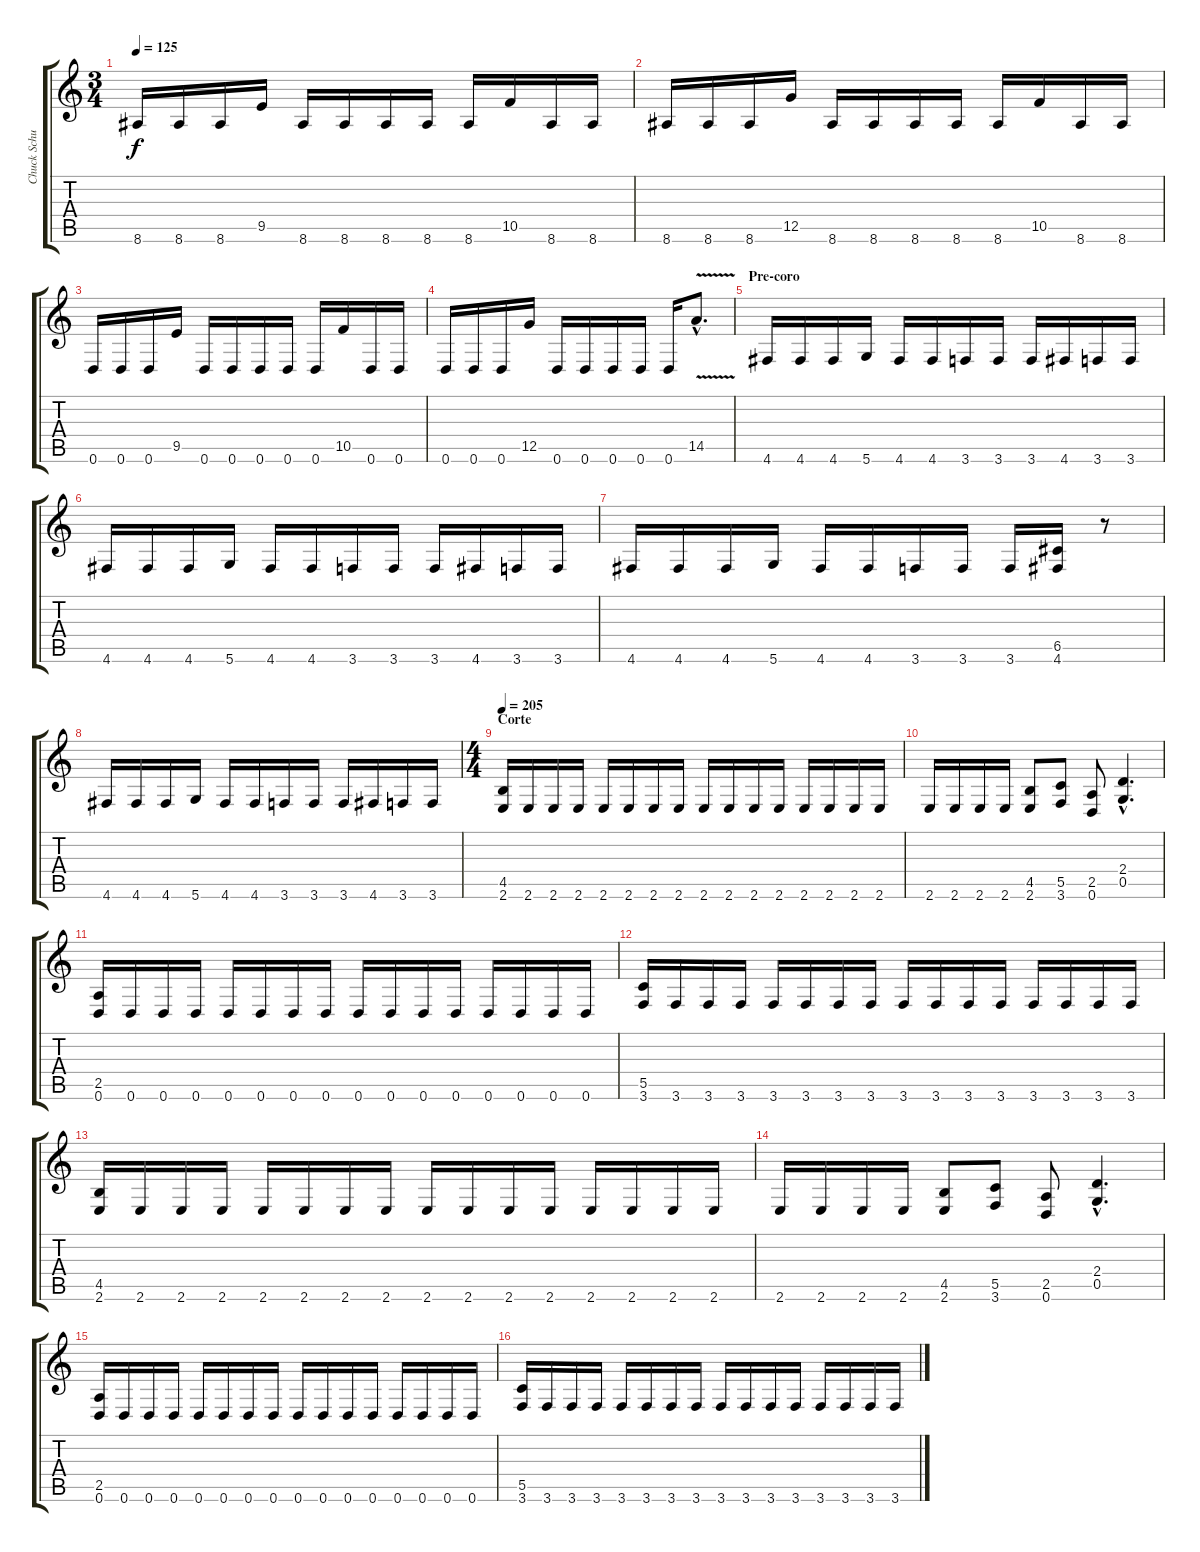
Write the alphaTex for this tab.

\track ("Chuck Schuldiner" "Chuck Schu") {instrument electricguitarclean}
\staff {score tabs}
\tuning (D4 A3 F3 C3 G2 D2) {hide}
\ts (3 4)
\tempo 125
\clef g2
\ks c
8.6.16{dy f} 8.6.16 8.6.16 9.5.16 8.6.16 8.6.16 8.6.16 8.6.16 8.6.16 10.5.16 8.6.16 8.6.16 |
8.6.16 8.6.16 8.6.16 12.5.16 8.6.16 8.6.16 8.6.16 8.6.16 8.6.16 10.5.16 8.6.16 8.6.16 |
0.6.16 0.6.16 0.6.16 9.5.16 0.6.16 0.6.16 0.6.16 0.6.16 0.6.16 10.5.16 0.6.16 0.6.16 |
0.6.16 0.6.16 0.6.16 12.5.16 0.6.16 0.6.16 0.6.16 0.6.16 0.6.16 14.5{v hac}.8{d} |
\section ("" "Pre-coro")
4.6.16 4.6.16 4.6.16 5.6.16 4.6.16 4.6.16 3.6.16 3.6.16 3.6.16 4.6.16 3.6.16 3.6.16 |
4.6.16 4.6.16 4.6.16 5.6.16 4.6.16 4.6.16 3.6.16 3.6.16 3.6.16 4.6.16 3.6.16 3.6.16 |
4.6.16 4.6.16 4.6.16 5.6.16 4.6.16 4.6.16 3.6.16 3.6.16 3.6.16 (6.5 4.6).16 r.8 |
4.6.16 4.6.16 4.6.16 5.6.16 4.6.16 4.6.16 3.6.16 3.6.16 3.6.16 4.6.16 3.6.16 3.6.16 |
\ts (4 4)
\section ("" "Corte")
\tempo 205
(4.5 2.6).16 2.6.16 2.6.16 2.6.16 2.6.16 2.6.16 2.6.16 2.6.16 2.6.16 2.6.16 2.6.16 2.6.16 2.6.16 2.6.16 2.6.16 2.6.16 |
2.6.16 2.6.16 2.6.16 2.6.16 (4.5 2.6).8 (5.5 3.6).8 (2.5 0.6).8 (2.4{hac} 0.5{hac}).4{d} |
(2.5 0.6).16 0.6.16 0.6.16 0.6.16 0.6.16 0.6.16 0.6.16 0.6.16 0.6.16 0.6.16 0.6.16 0.6.16 0.6.16 0.6.16 0.6.16 0.6.16 |
(5.5 3.6).16 3.6.16 3.6.16 3.6.16 3.6.16 3.6.16 3.6.16 3.6.16 3.6.16 3.6.16 3.6.16 3.6.16 3.6.16 3.6.16 3.6.16 3.6.16 |
(4.5 2.6).16 2.6.16 2.6.16 2.6.16 2.6.16 2.6.16 2.6.16 2.6.16 2.6.16 2.6.16 2.6.16 2.6.16 2.6.16 2.6.16 2.6.16 2.6.16 |
2.6.16 2.6.16 2.6.16 2.6.16 (4.5 2.6).8 (5.5 3.6).8 (2.5 0.6).8 (2.4{hac} 0.5{hac}).4{d} |
(2.5 0.6).16 0.6.16 0.6.16 0.6.16 0.6.16 0.6.16 0.6.16 0.6.16 0.6.16 0.6.16 0.6.16 0.6.16 0.6.16 0.6.16 0.6.16 0.6.16 |
(5.5 3.6).16 3.6.16 3.6.16 3.6.16 3.6.16 3.6.16 3.6.16 3.6.16 3.6.16 3.6.16 3.6.16 3.6.16 3.6.16 3.6.16 3.6.16 3.6.16
